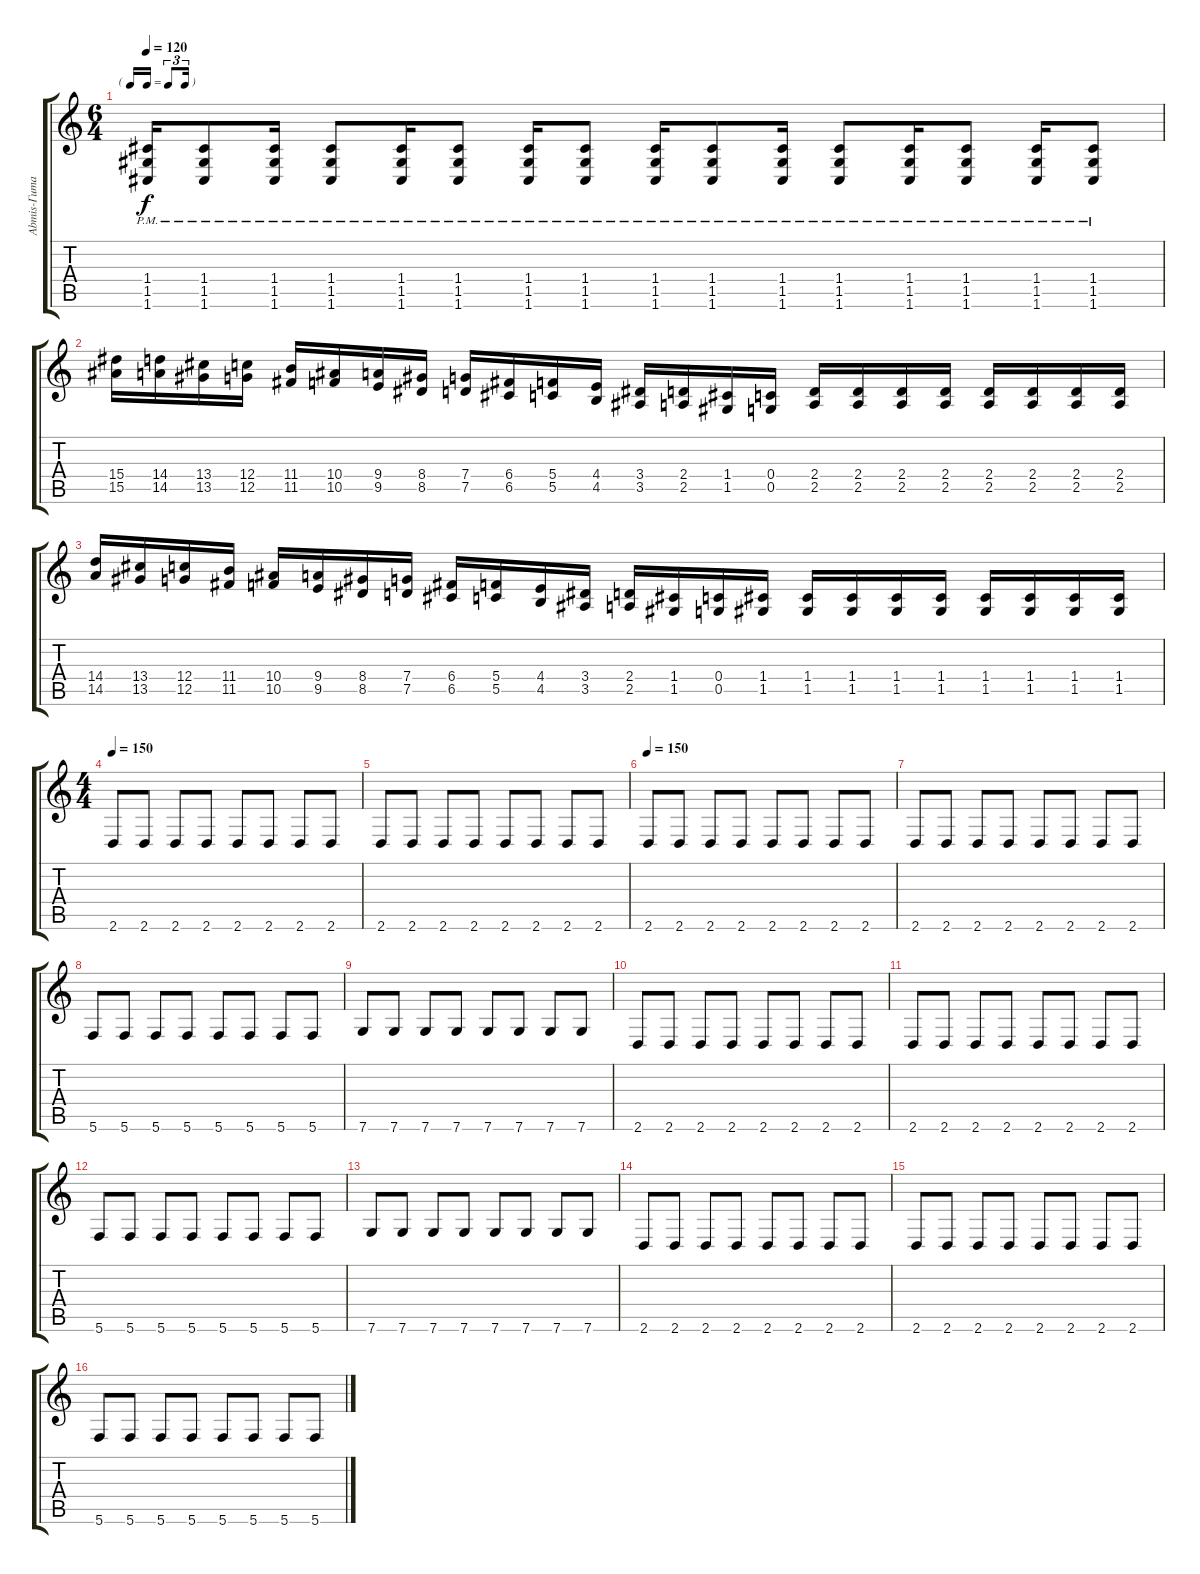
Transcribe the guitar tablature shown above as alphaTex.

\track ("Abmis-Гитара 2" "Abmis-Гита") {instrument distortionguitar}
\staff {score tabs}
\tuning (D4 A3 F3 C3 G2 C2) {hide}
\ts (6 4)
\tf triplet16th
\tempo 120
\clef g2
\ks c
(1.4{pm} 1.5{pm} 1.6{pm}).16{dy f} (1.4{pm} 1.5{pm} 1.6{pm}).8 (1.4{pm} 1.5{pm} 1.6{pm}).16 (1.4{pm} 1.5{pm} 1.6{pm}).8 (1.4{pm} 1.5{pm} 1.6{pm}).16 (1.4{pm} 1.5{pm} 1.6{pm}).8 (1.4{pm} 1.5{pm} 1.6{pm}).16 (1.4{pm} 1.5{pm} 1.6{pm}).8 (1.4{pm} 1.5{pm} 1.6{pm}).16 (1.4{pm} 1.5{pm} 1.6{pm}).8 (1.4{pm} 1.5{pm} 1.6{pm}).16 (1.4{pm} 1.5{pm} 1.6{pm}).8 (1.4{pm} 1.5{pm} 1.6{pm}).16 (1.4{pm} 1.5{pm} 1.6{pm}).8 (1.4{pm} 1.5{pm} 1.6{pm}).16 (1.4{pm} 1.5{pm} 1.6{pm}).8 |
(15.4 15.5).16 (14.4 14.5).16 (13.4 13.5).16 (12.4 12.5).16 (11.4 11.5).16 (10.4 10.5).16 (9.4 9.5).16 (8.4 8.5).16 (7.4 7.5).16 (6.4 6.5).16 (5.4 5.5).16 (4.4 4.5).16 (3.4 3.5).16 (2.4 2.5).16 (1.4 1.5).16 (0.4 0.5).16 (2.4 2.5).16 (2.4 2.5).16 (2.4 2.5).16 (2.4 2.5).16 (2.4 2.5).16 (2.4 2.5).16 (2.4 2.5).16 (2.4 2.5).16 |
(14.4 14.5).16 (13.4 13.5).16 (12.4 12.5).16 (11.4 11.5).16 (10.4 10.5).16 (9.4 9.5).16 (8.4 8.5).16 (7.4 7.5).16 (6.4 6.5).16 (5.4 5.5).16 (4.4 4.5).16 (3.4 3.5).16 (2.4 2.5).16 (1.4 1.5).16 (0.4 0.5).16 (1.4 1.5).16 (1.4 1.5).16 (1.4 1.5).16 (1.4 1.5).16 (1.4 1.5).16 (1.4 1.5).16 (1.4 1.5).16 (1.4 1.5).16 (1.4 1.5).16 |
\ts (4 4)
\tempo 150
2.6.8 2.6.8 2.6.8 2.6.8 2.6.8 2.6.8 2.6.8 2.6.8 |
2.6.8 2.6.8 2.6.8 2.6.8 2.6.8 2.6.8 2.6.8 2.6.8 |
\tempo 150
2.6.8 2.6.8 2.6.8 2.6.8 2.6.8 2.6.8 2.6.8 2.6.8 |
2.6.8 2.6.8 2.6.8 2.6.8 2.6.8 2.6.8 2.6.8 2.6.8 |
5.6.8 5.6.8 5.6.8 5.6.8 5.6.8 5.6.8 5.6.8 5.6.8 |
7.6.8 7.6.8 7.6.8 7.6.8 7.6.8 7.6.8 7.6.8 7.6.8 |
2.6.8 2.6.8 2.6.8 2.6.8 2.6.8 2.6.8 2.6.8 2.6.8 |
2.6.8 2.6.8 2.6.8 2.6.8 2.6.8 2.6.8 2.6.8 2.6.8 |
5.6.8 5.6.8 5.6.8 5.6.8 5.6.8 5.6.8 5.6.8 5.6.8 |
7.6.8 7.6.8 7.6.8 7.6.8 7.6.8 7.6.8 7.6.8 7.6.8 |
2.6.8 2.6.8 2.6.8 2.6.8 2.6.8 2.6.8 2.6.8 2.6.8 |
2.6.8 2.6.8 2.6.8 2.6.8 2.6.8 2.6.8 2.6.8 2.6.8 |
5.6.8 5.6.8 5.6.8 5.6.8 5.6.8 5.6.8 5.6.8 5.6.8
